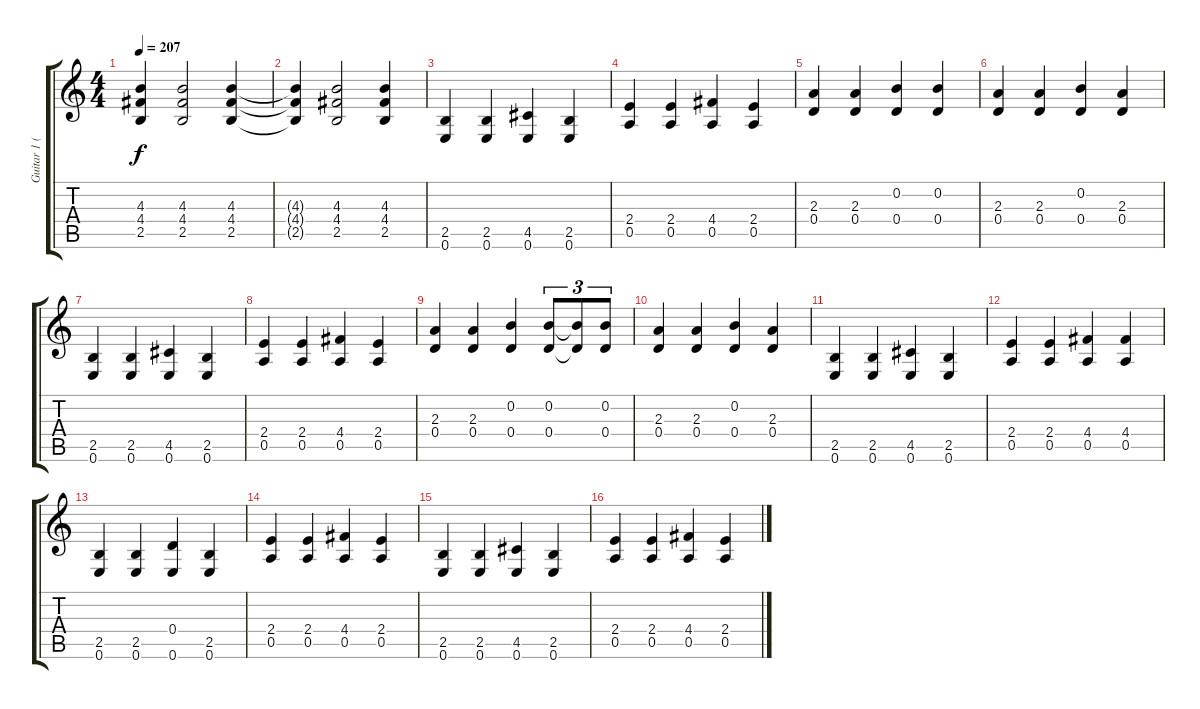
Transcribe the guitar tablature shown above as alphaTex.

\track ("Guitar 1 (Brad)" "Guitar 1 (") {instrument distortionguitar}
\staff {score tabs}
\tuning (E4 B3 G3 D3 A2 E2) {hide}
\ts (4 4)
\tempo 207
\clef g2
\ks c
(4.3{t} 4.4{t} 2.5{t}).4{dy f} (4.3 4.4 2.5).2 (4.3 4.4 2.5).4 |
(4.3{t} 4.4{t} 2.5{t}).4 (4.3 4.4 2.5).2 (4.3 4.4 2.5).4 |
(2.5 0.6).4 (2.5 0.6).4 (4.5 0.6).4 (2.5 0.6).4 |
(2.4 0.5).4 (2.4 0.5).4 (4.4 0.5).4 (2.4 0.5).4 |
(2.3 0.4).4 (2.3 0.4).4 (0.2 0.4).4 (0.2 0.4).4 |
(2.3 0.4).4 (2.3 0.4).4 (0.2 0.4).4 (2.3 0.4).4 |
(2.5 0.6).4 (2.5 0.6).4 (4.5 0.6).4 (2.5 0.6).4 |
(2.4 0.5).4 (2.4 0.5).4 (4.4 0.5).4 (2.4 0.5).4 |
(2.3 0.4).4 (2.3 0.4).4 (0.2 0.4).4 (0.2 0.4).8{tu (3 2)} (0.2{t} 0.4{t}).8{tu (3 2)} (0.2 0.4).8{tu (3 2)} |
(2.3 0.4).4 (2.3 0.4).4 (0.2 0.4).4 (2.3 0.4).4 |
(2.5 0.6).4 (2.5 0.6).4 (4.5 0.6).4 (2.5 0.6).4 |
(2.4 0.5).4 (2.4 0.5).4 (4.4 0.5).4 (4.4 0.5).4 |
(2.5 0.6).4 (2.5 0.6).4 (0.4 0.6).4 (2.5 0.6).4 |
(2.4 0.5).4 (2.4 0.5).4 (4.4 0.5).4 (2.4 0.5).4 |
(2.5 0.6).4 (2.5 0.6).4 (4.5 0.6).4 (2.5 0.6).4 |
(2.4 0.5).4 (2.4 0.5).4 (4.4 0.5).4 (2.4 0.5).4
